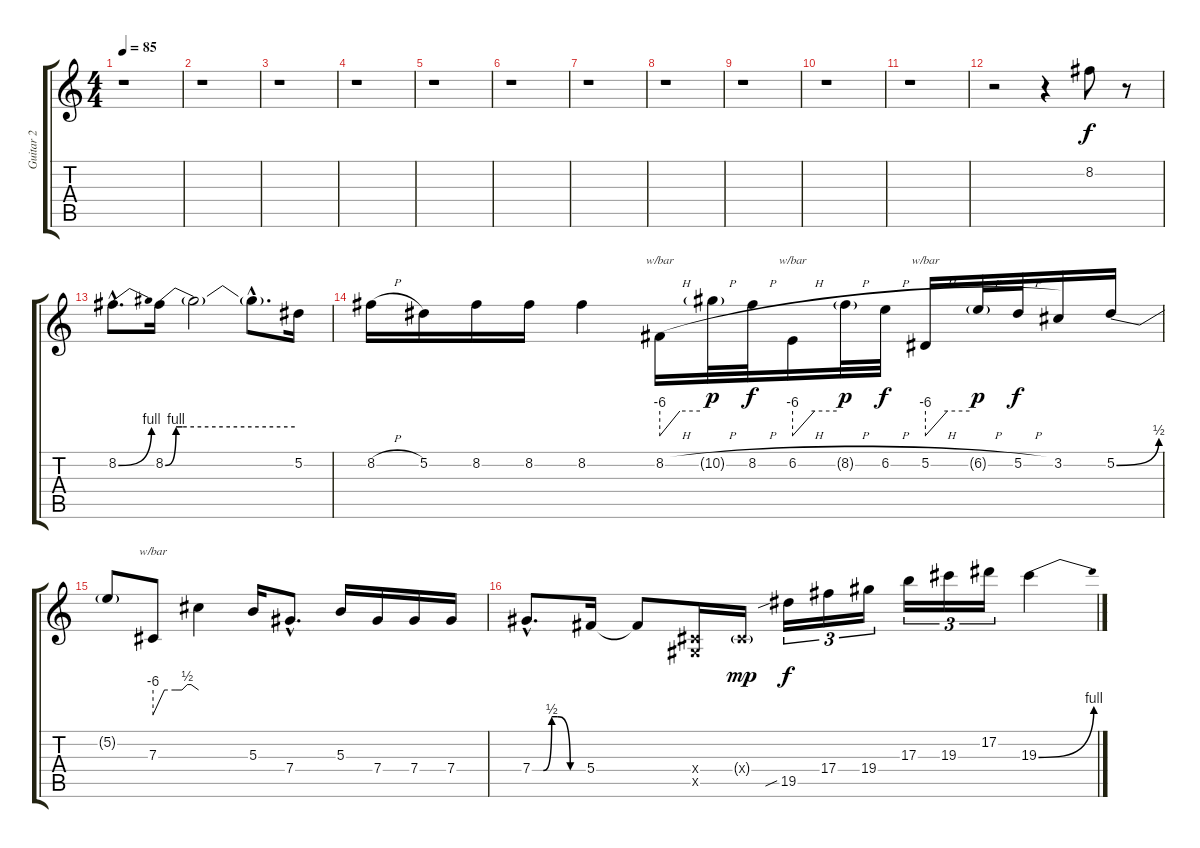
\track ("Guitar 2" "Guitar 2") {instrument overdrivenguitar}
\staff {score tabs}
\tuning (Eb4 Bb3 Gb3 Db3 Ab2 Eb2) {hide}
\ts (4 4)
\tempo 85
\clef g2
\ks c
r.1{dy f} |
r.1 |
r.1 |
r.1 |
r.1 |
r.1 |
r.1 |
r.1 |
r.1 |
r.1 |
r.1 |
r.2 r.4 8.2.8 r.8 |
8.2{be (bend 0 0 60 4) hac}.8{d} 8.2{be (custom 0 0 5 4 8 4 30 4 60 4)}.16 8.2{t}.2 8.2{hac t}.8{d} 5.2.16 |
8.2{h}.16 5.2.16 8.2.16 8.2.16 8.2.4 8.2{h}.16{tbe (custom default 0 -24 30 0 60 0)} 10.2{h g}.32{dy p} 8.2{h}.32{dy f} 6.2{h}.16{tbe (custom default 0 -24 30 0 60 0)} 8.2{h g}.32{dy p} 6.2{h}.32{dy f} 5.2{h}.16{tbe (custom default 0 -24 30 0 60 0)} 6.2{h g}.32{dy p} 5.2{h}.32{dy f} 3.2.16 5.2{be (bend 0 0 60 2)}.16 |
5.2{t}.8 7.3.8{tbe (custom default 0 -24 15 0 29 0 38 0 45 2 50 2 60 0)} 7.3{t}.4 5.3.16 7.4{hac}.8{d} 5.3.16 7.4.16 7.4.16 7.4.16 |
7.4{be (custom 0 0 13 0 23 2 30 2 45 0 60 0) hac}.8{d} 5.4.16 5.4{t}.8 (0.4{x} 0.5{x}).16 0.4{g x}.16{dy mp} 19.5{sib}.16{tu (3 2) dy f} 17.4.16{tu (3 2)} 19.4.16{tu (3 2)} 17.3.16{tu (3 2)} 19.3.16{tu (3 2)} 17.2.16{tu (3 2)} 19.3{be (bend 0 0 60 4)}.4
